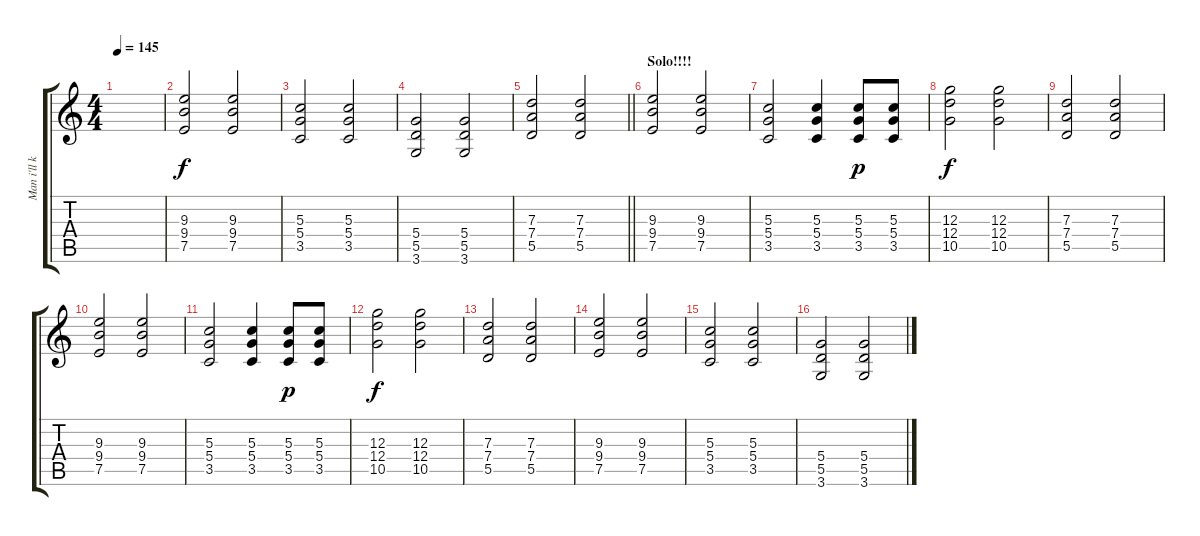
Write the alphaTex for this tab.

\track ("Man i'll kiiiiill you!" "Man i'll k") {instrument distortionguitar}
\staff {score tabs}
\tuning (E4 B3 G3 D3 A2 E2) {hide}
\ts (4 4)
\tempo 145
\clef g2
\ks c
|
(9.3 9.4 7.5).2 (9.3 9.4 7.5).2 |
(5.3 5.4 3.5).2 (5.3 5.4 3.5).2 |
(5.4 5.5 3.6).2 (5.4 5.5 3.6).2 |
\barLineRight lightlight
(7.3 7.4 5.5).2 (7.3 7.4 5.5).2 |
\section ("" "Solo!!!!")
(9.3 9.4 7.5).2 (9.3 9.4 7.5).2 |
(5.3 5.4 3.5).2 (5.3 5.4 3.5).4 (5.3 5.4 3.5).8{dy p} (5.3 5.4 3.5).8 |
(12.3 12.4 10.5).2{dy f} (12.3 12.4 10.5).2 |
(7.3 7.4 5.5).2 (7.3 7.4 5.5).2 |
(9.3 9.4 7.5).2 (9.3 9.4 7.5).2 |
(5.3 5.4 3.5).2 (5.3 5.4 3.5).4 (5.3 5.4 3.5).8{dy p} (5.3 5.4 3.5).8 |
(12.3 12.4 10.5).2{dy f} (12.3 12.4 10.5).2 |
(7.3 7.4 5.5).2 (7.3 7.4 5.5).2 |
(9.3 9.4 7.5).2 (9.3 9.4 7.5).2 |
(5.3 5.4 3.5).2 (5.3 5.4 3.5).2 |
(5.4 5.5 3.6).2 (5.4 5.5 3.6).2
